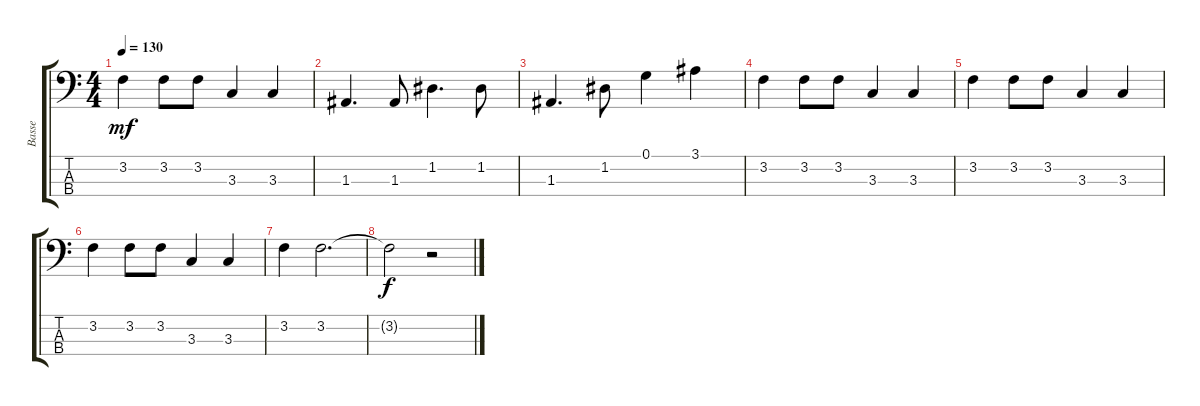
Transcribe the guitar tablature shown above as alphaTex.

\track ("Basse" "Basse") {instrument electricbasspick}
\staff {score tabs}
\tuning (G2 D2 A1 E1) {hide}
\ts (4 4)
\tempo 130
\clef f4
\ks c
3.2.4{dy mf} 3.2.8 3.2.8 3.3.4 3.3.4 |
1.3.4{d} 1.3.8 1.2.4{d} 1.2.8 |
1.3.4{d} 1.2.8 0.1.4 3.1.4 |
3.2.4 3.2.8 3.2.8 3.3.4 3.3.4 |
3.2.4 3.2.8 3.2.8 3.3.4 3.3.4 |
3.2.4 3.2.8 3.2.8 3.3.4 3.3.4 |
3.2.4 3.2.2{d} |
3.2{t}.2{dy f} r.2
